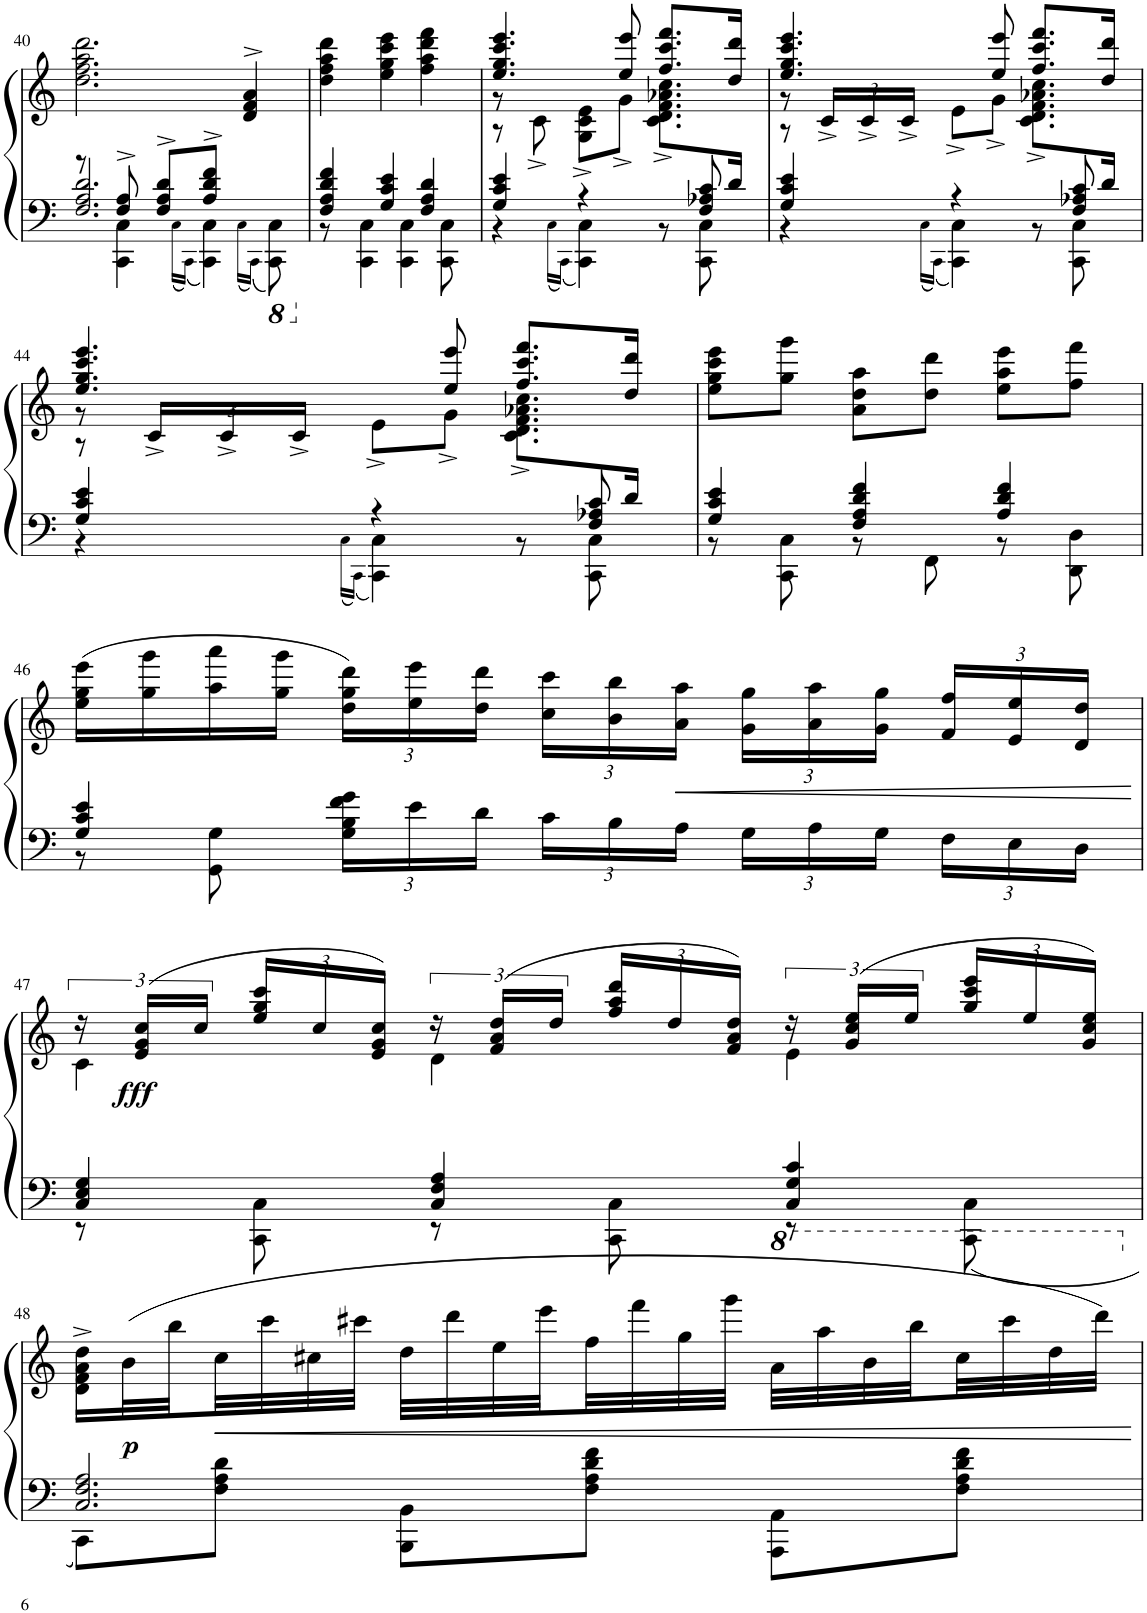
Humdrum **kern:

**kern	**kern	**dynam
*part1	*part1	*part1
*staff2	*staff1	*staff1/2
*I"Piano	*	*
*I'Pno	*	*
!!LO:PB:g=z
*clefF4	*clefG2	*
*k[]	*k[]	*
*M3/4	*M3/4	*
=40	=40	=40
*^	*^	*
*	*^	*	*^	*
2.F/ 2.A/ 2.d/	8ryy	8r	2.ryy	2.dd\ 2.ff\ 2.aa\ 2.ddd\	2ryy	.
.	4CC\ 4C\	8F/^ 8A/^	.	.	.	.
.	.	8F/^ 8A/^ 8d/^L	.	.	.	.
.	16qC\LL	.	.	.	.	.
.	16qCC\JJ	.	.	.	.	.
.	4CC\ 4C\	8A/^ 8d/^ 8f/^J	.	.	.	.
.	.	4ryy	.	.	4d/^ 4f/^ 4a/^	.
.	16qCC\LL	.	.	.	.	.
.	16qCCC\JJ	.	.	.	.	.
.	8CCC\ 8CC\	.	.	.	.	.
*	*v	*v	*	*	*	*
*	*	*v	*v	*v	*
=41	=41	=41	=41
8r	4F/ 4A/ 4d/ 4f/	4dd\ 4ff\ 4aa\ 4ddd\	.
4CC\ 4C\	.	.	.
.	4G/ 4c/ 4e/	4ee\ 4gg\ 4ccc\ 4eee\	.
4CC\ 4C\	.	.	.
.	4F/ 4A/ 4d/	4ff\ 4aa\ 4ddd\ 4fff\	.
8CC\ 8C\	.	.	.
=42	=42	=42	=42
*	*^	*^	*
*	*	*	*	*^	*
*	*	*	*	*	*^	*
4r	2ryy	4G/ 4c/ 4e/	4.ee/ 4.gg/ 4.ccc/ 4.eee/	8r	8r	2ryy	.
.	.	.	.	8ryy	8c^\	.	.
16qC\LL	.	.	.	.	.	.	.
16qCC\JJ	.	.	.	.	.	.	.
4CC\ 4C\	.	4r	.	8G\^ 8c\^ 8e\^L	2ryy	.	.
.	.	.	8ee/ 8eee/	8g^\J	.	.	.
8r	8ryy	8.ryy	8.ff/ 8.ccc/ 8.fff/L	4ryy	.	8.c\^ 8.d\^ 8.f\^ 8.a-X\^ 8.cc\^L	.
8CC\ 8C\	8F/ 8A-X/ 8c/	.	.	.	.	.	.
.	.	16d/Jk	16dd/ 16ddd/Jk	.	.	16ryy	.
=43	=43	=43	=43	=43	=43	=43	=43
4r	2ryy	4G/ 4c/ 4e/	4.ee/ 4.gg/ 4.ccc/ 4.eee/	8r	8r	2ryy	.
*	*	*	*	*	*Xbrackettup	*	*
.	.	.	.	8ryy	24c^</LL	.	.
.	.	.	.	.	24c^</	.	.
.	.	.	.	.	24c^</JJ	.	.
16qC\LL	.	.	.	.	.	.	.
16qCC\JJ	.	.	.	.	.	.	.
4CC\ 4C\	.	4r	.	8e^\L	4ryy	.	.
.	.	.	8ee/ 8eee/	8g^\J	.	.	.
8r	8ryy	8.ryy	8.ff/ 8.ccc/ 8.fff/L	4ryy	4ryy	8.c\^ 8.d\^ 8.f\^ 8.a-X\^ 8.cc\^L	.
8CC\ 8C\	8F/ 8A-X/ 8c/	.	.	.	.	.	.
.	.	16d/Jk	16dd/ 16ddd/Jk	.	.	16ryy	.
!!LO:LB:g=z	!!	!!	!!
=44	=44	=44	=44	=44	=44	=44	=44
4r	2ryy	4G/ 4c/ 4e/	4.ee/ 4.gg/ 4.ccc/ 4.eee/	8r	8r	2ryy	.
.	.	.	.	8ryy	24c^</LL	.	.
.	.	.	.	.	24c^</	.	.
.	.	.	.	.	24c^</JJ	.	.
16qC\LL	.	.	.	.	.	.	.
16qCC\JJ	.	.	.	.	.	.	.
4CC\ 4C\	.	4r	.	8e^\L	16ryy	.	.
.	.	.	.	.	16ryy	.	.
.	.	.	8ee/ 8eee/	8g^\J	8ryy	.	.
8r	8ryy	8.ryy	8.ff/ 8.ccc/ 8.fff/L	4ryy	4ryy	8.c\^ 8.d\^ 8.f\^ 8.a-X\^ 8.cc\^L	.
8CC\ 8C\	8F/ 8A-X/ 8c/	.	.	.	.	.	.
.	.	16d/Jk	16dd/ 16ddd/Jk	.	.	16ryy	.
*	*v	*v	*	*	*	*	*
*	*	*v	*v	*v	*v	*
=45	=45	=45	=45
8r	4G/ 4c/ 4e/	8ee\ 8gg\ 8ccc\ 8eee\L	.
8CC\ 8C\	.	8gg\ 8ggg\J	.
8r	4F/ 4A/ 4d/ 4f/	8a\ 8dd\ 8aa\L	.
8FF\	.	8dd\ 8ddd\J	.
8r	4A/ 4d/ 4f/	8ee\ 8aa\ 8eee\L	.
8DD\ 8D\	.	8ff\ 8fff\J	.
!!LO:LB:g=z
=46	=46	=46	=46
8r	4G/ 4c/ 4e/	16ee\ 16gg\ 16eee\LL	.
.	.	16gg\ 16ggg\	.
8GG\ 8G\	.	16aa\ 16aaa\	.
.	.	16gg\ 16ggg\JJ	.
*	*Xbrackettup	*	*
2ryy	24G\ 24B\ 24f\ 24g\LL	24dd\ 24gg\ 24ddd\LL	.
.	24e\	24ee\ 24eee\	.
.	24d\JJ	24dd\ 24ddd\JJ	.
.	24c\LL	24cc\ 24ccc\LL	.
.	24B\	24b\ 24bb\	.
.	24A\JJ	24a\ 24aa\JJ	.
.	24G\LL	24g\ 24gg\LL	.
.	24A\	24a\ 24aa\	.
.	24G\JJ	24g\ 24gg\JJ	.
.	24F\LL	24f/ 24ff/LL	.
.	24E\	24e/ 24ee/	.
.	24D\JJ	24d/ 24dd/JJ	.
!!LO:LB:g=z
=47	=47	=47	=47
*	*	*brackettup	*
*	*	*^	*
8r	4C/ 4E/ 4G/	24r	4c\	.
!	!	!	!	!LO:DY:b
.	.	24e/ 24g/ 24cc/LL	.	fff
.	.	24cc/JJ	.	.
*	*	*Xbrackettup	*	*
8CC\ 8C\	.	24ee/ 24gg/ 24ccc/LL	.	.
.	.	24cc/	.	.
.	.	24e/ 24g/ 24cc/JJ	.	.
*	*	*brackettup	*	*
8r	4C/ 4F/ 4A/	24r	4d\	.
.	.	24f/ 24a/ 24dd/LL	.	.
.	.	24dd/JJ	.	.
*	*	*Xbrackettup	*	*
8CC\ 8C\	.	24ff/ 24aa/ 24ddd/LL	.	.
.	.	24dd/	.	.
.	.	24f/ 24a/ 24dd/JJ	.	.
*	*	*brackettup	*	*
8r	4C/ 4G/ 4c/	24r	4e\	.
.	.	24g/ 24cc/ 24ee/LL	.	.
.	.	24ee/JJ	.	.
*	*	*Xbrackettup	*	*
8CC\ 8C\	.	24gg/ 24ccc/ 24eee/LL	.	.
.	.	24ee/	.	.
.	.	24g/ 24cc/ 24ee/JJ	.	.
*	*	*v	*v	*
!!LO:LB:g=z
=48	=48	=48	=48
2.C/ 2.F/ 2.A/	8CC\L	16d\^ 16f\^ 16a\^ 16dd\^LL	.
!	!	!	!LO:DY:b
.	.	32b\L	p
.	.	32bb\	.
.	8F\ 8A\ 8d\J	32cc\	.
.	.	32ccc\	.
.	.	32cc#X\	.
.	.	32ccc#X\JJJ	.
.	8BBB\ 8BB\L	32dd\LLL	.
.	.	32ddd\	.
.	.	32ee\	.
.	.	32eee\	.
.	8F\ 8A\ 8d\ 8f\J	32ff\	.
.	.	32fff\	.
.	.	32gg\	.
.	.	32ggg\JJJ	.
.	8AAA\ 8AA\L	32aa\LLL	.
.	.	32aaa\	.
.	.	32bb\	.
.	.	32bbb\	.
.	8F\ 8A\ 8d\ 8f\J	32ccc#\	.
.	.	32cccc#\	.
.	.	32ddd\	.
.	.	32dddd\JJJ	.
*v	*v	*	*
=	=	=
*-	*-	*-
